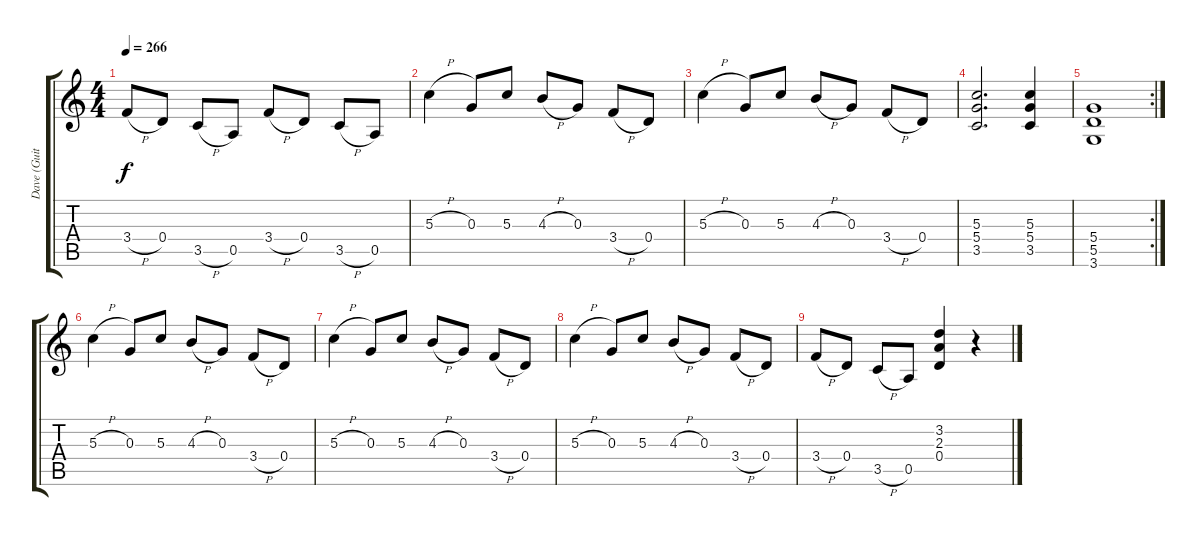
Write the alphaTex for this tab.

\track ("Dave (Guitar 1)" "Dave (Guit") {instrument distortionguitar}
\staff {score tabs}
\tuning (E4 B3 G3 D3 A2 E2) {hide}
\ts (4 4)
\tempo 266
\clef g2
\ks c
3.4{h}.8{dy f} 0.4.8 3.5{h}.8 0.5.8 3.4{h}.8 0.4.8 3.5{h}.8 0.5.8 |
5.3{h}.4 0.3.8 5.3.8 4.3{h}.8 0.3.8 3.4{h}.8 0.4.8 |
5.3{h}.4 0.3.8 5.3.8 4.3{h}.8 0.3.8 3.4{h}.8 0.4.8 |
(5.3 5.4 3.5).2{d} (5.3 5.4 3.5).4 |
\rc 2
(5.4 5.5 3.6).1 |
5.3{h}.4 0.3.8 5.3.8 4.3{h}.8 0.3.8 3.4{h}.8 0.4.8 |
5.3{h}.4 0.3.8 5.3.8 4.3{h}.8 0.3.8 3.4{h}.8 0.4.8 |
5.3{h}.4 0.3.8 5.3.8 4.3{h}.8 0.3.8 3.4{h}.8 0.4.8 |
3.4{h}.8 0.4.8 3.5{h}.8 0.5.8 (3.2 2.3 0.4).4 r.4
